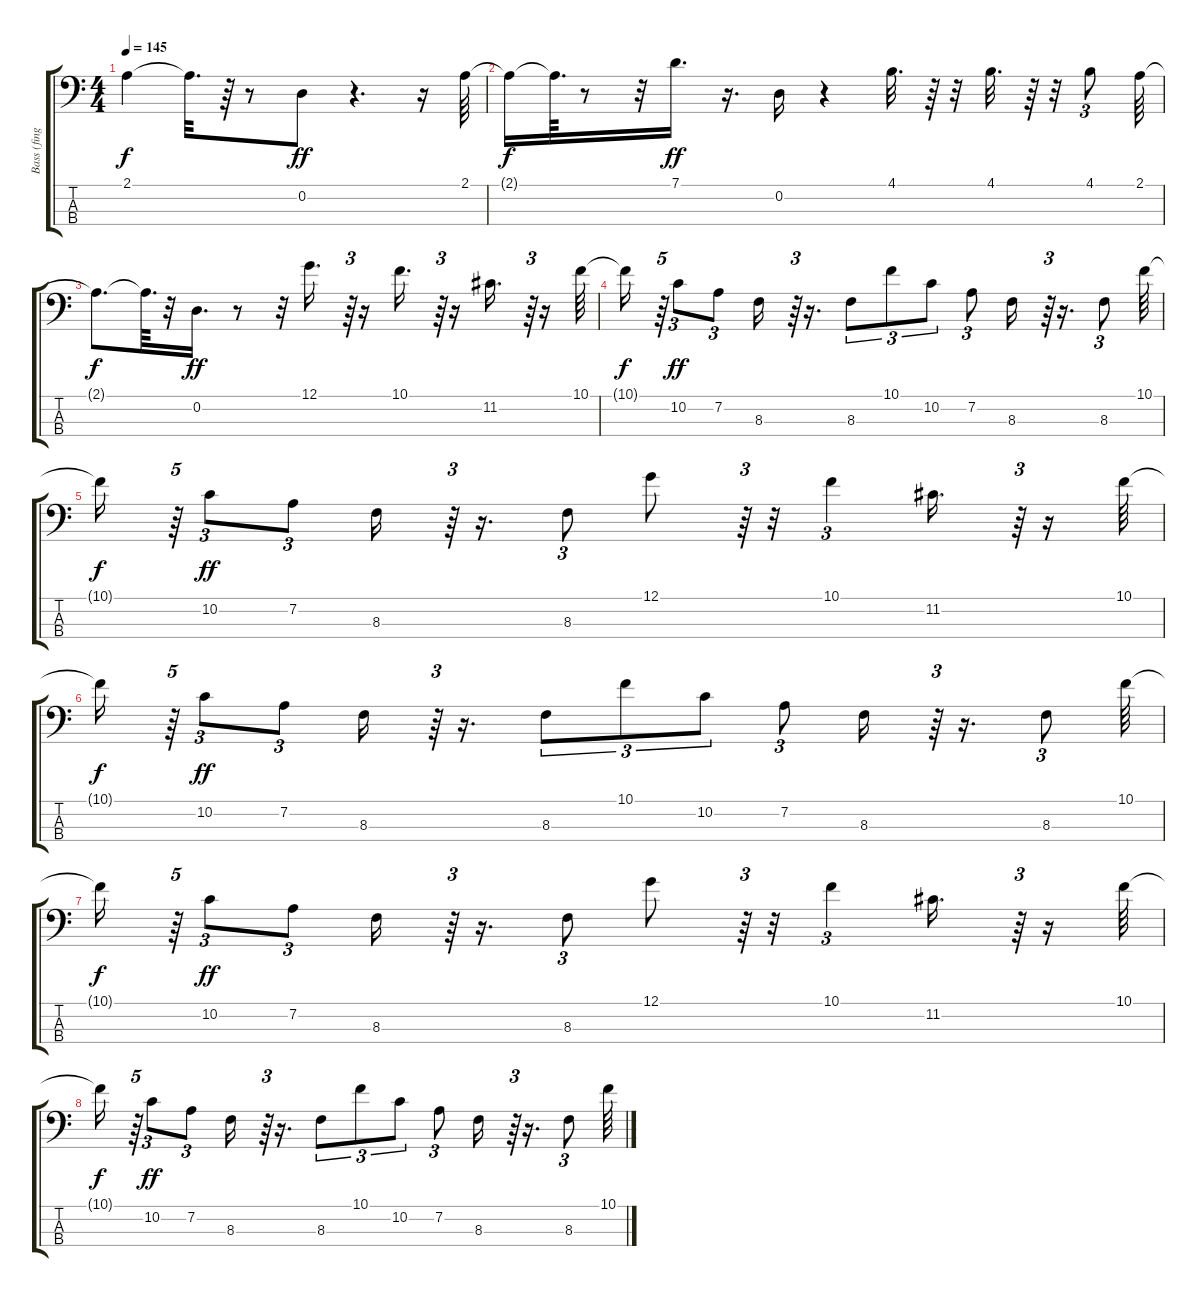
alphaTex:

\track ("Bass (finger)" "Bass (fing") {instrument electricbassfinger}
\staff {score tabs}
\tuning (G2 D2 A1 E1) {hide}
\ts (4 4)
\tempo 145
\clef f4
\ks c
2.1{t}.4{dy f} 2.1{t}.32{d} r.64 r.8 0.2.8{dy ff} r.4{d} r.16 2.1.64 |
2.1{t}.16{dy f} 2.1{t}.64{d} r.8 r.32 7.1.16{d dy ff} r.16{d} 0.2.16 r.4 4.1.32{d} r.64 r.32 4.1.32{d} r.64 r.32 4.1.8{tu (3 2)} 2.1.64 |
2.1{t}.8{d dy f} 2.1{t}.64{d} r.32 0.2.16{d dy ff} r.8 r.32 12.1.16{d} r.64{tu (3 2)} r.16 10.1.16{d} r.64{tu (3 2)} r.16 11.2.16{d} r.64{tu (3 2)} r.16 10.1.64 |
10.1{t}.16{dy f} r.64{tu (5 4)} 10.2.8{tu (3 2) dy ff} 7.2.8{tu (3 2)} 8.3.16 r.64{tu (3 2)} r.16{d} 8.3.8{tu (3 2)} 10.1.8{tu (3 2)} 10.2.8{tu (3 2)} 7.2.8{tu (3 2)} 8.3.16 r.64{tu (3 2)} r.16{d} 8.3.8{tu (3 2)} 10.1.64 |
10.1{t}.16{dy f} r.64{tu (5 4)} 10.2.8{tu (3 2) dy ff} 7.2.8{tu (3 2)} 8.3.16 r.64{tu (3 2)} r.16{d} 8.3.8{tu (3 2)} 12.1.8 r.64{tu (3 2)} r.32 10.1.4{tu (3 2)} 11.2.16{d} r.64{tu (3 2)} r.16 10.1.64 |
10.1{t}.16{dy f} r.64{tu (5 4)} 10.2.8{tu (3 2) dy ff} 7.2.8{tu (3 2)} 8.3.16 r.64{tu (3 2)} r.16{d} 8.3.8{tu (3 2)} 10.1.8{tu (3 2)} 10.2.8{tu (3 2)} 7.2.8{tu (3 2)} 8.3.16 r.64{tu (3 2)} r.16{d} 8.3.8{tu (3 2)} 10.1.64 |
10.1{t}.16{dy f} r.64{tu (5 4)} 10.2.8{tu (3 2) dy ff} 7.2.8{tu (3 2)} 8.3.16 r.64{tu (3 2)} r.16{d} 8.3.8{tu (3 2)} 12.1.8 r.64{tu (3 2)} r.32 10.1.4{tu (3 2)} 11.2.16{d} r.64{tu (3 2)} r.16 10.1.64 |
10.1{t}.16{dy f} r.64{tu (5 4)} 10.2.8{tu (3 2) dy ff} 7.2.8{tu (3 2)} 8.3.16 r.64{tu (3 2)} r.16{d} 8.3.8{tu (3 2)} 10.1.8{tu (3 2)} 10.2.8{tu (3 2)} 7.2.8{tu (3 2)} 8.3.16 r.64{tu (3 2)} r.16{d} 8.3.8{tu (3 2)} 10.1.64
